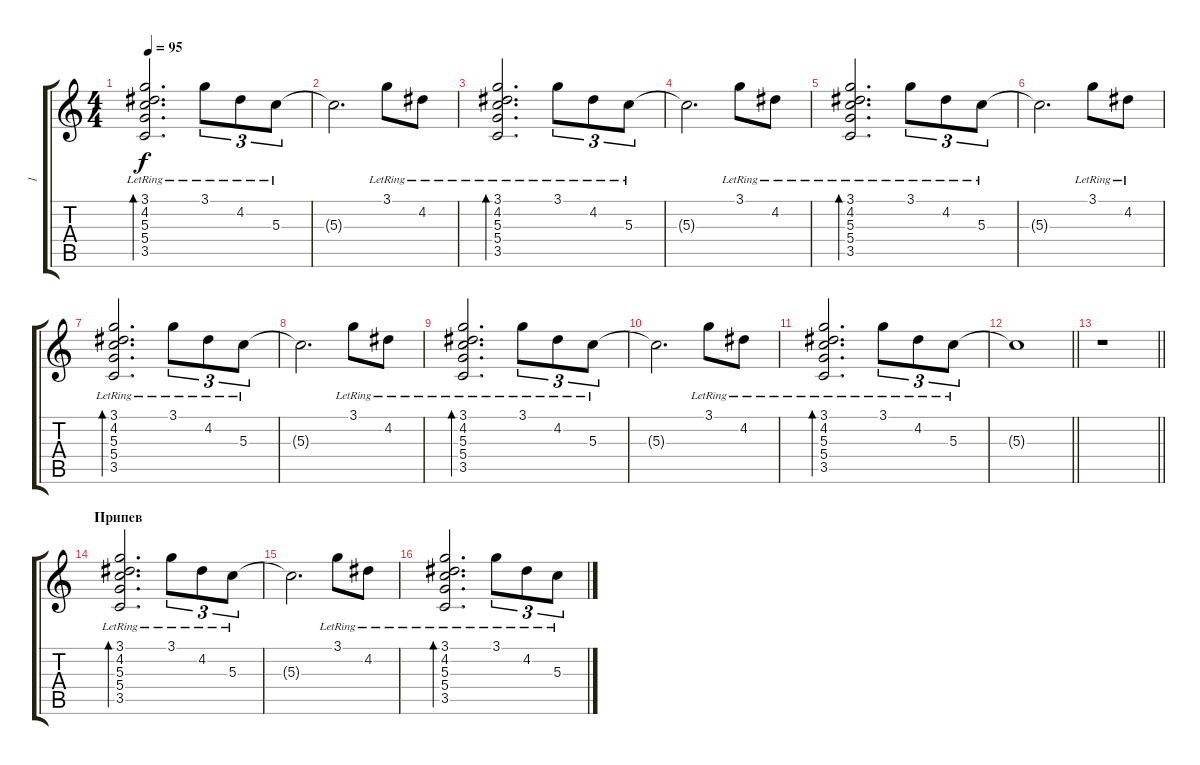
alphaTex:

\track ("1" "1") {instrument acousticguitarsteel}
\staff {score tabs}
\tuning (E4 B3 G3 D3 A2 E2) {hide}
\ts (4 4)
\tempo 95
\clef g2
\ks c
(3.1{lr} 4.2{lr} 5.3{lr} 5.4{lr} 3.5{lr}).2{d bd 60 dy f} 3.1{lr}.8{tu (3 2)} 4.2{lr}.8{tu (3 2)} 5.3{lr}.8{tu (3 2)} |
5.3{t}.2{d} 3.1{lr}.8 4.2{lr}.8 |
(3.1{lr} 4.2{lr} 5.3{lr} 5.4{lr} 3.5{lr}).2{d bd 60} 3.1{lr}.8{tu (3 2)} 4.2{lr}.8{tu (3 2)} 5.3{lr}.8{tu (3 2)} |
5.3{t}.2{d} 3.1{lr}.8 4.2{lr}.8 |
(3.1{lr} 4.2{lr} 5.3{lr} 5.4{lr} 3.5{lr}).2{d bd 60} 3.1{lr}.8{tu (3 2)} 4.2{lr}.8{tu (3 2)} 5.3{lr}.8{tu (3 2)} |
5.3{t}.2{d} 3.1{lr}.8 4.2{lr}.8 |
(3.1{lr} 4.2{lr} 5.3{lr} 5.4{lr} 3.5{lr}).2{d bd 60} 3.1{lr}.8{tu (3 2)} 4.2{lr}.8{tu (3 2)} 5.3{lr}.8{tu (3 2)} |
5.3{t}.2{d} 3.1{lr}.8 4.2{lr}.8 |
(3.1{lr} 4.2{lr} 5.3{lr} 5.4{lr} 3.5{lr}).2{d bd 60} 3.1{lr}.8{tu (3 2)} 4.2{lr}.8{tu (3 2)} 5.3{lr}.8{tu (3 2)} |
5.3{t}.2{d} 3.1{lr}.8 4.2{lr}.8 |
(3.1{lr} 4.2{lr} 5.3{lr} 5.4{lr} 3.5{lr}).2{d bd 60} 3.1{lr}.8{tu (3 2)} 4.2{lr}.8{tu (3 2)} 5.3{lr}.8{tu (3 2)} |
\barLineRight lightlight
5.3{t}.1 |
\barLineRight lightlight
r.1 |
\section ("" "Припев")
(3.1{lr} 4.2{lr} 5.3{lr} 5.4{lr} 3.5{lr}).2{d bd 60} 3.1{lr}.8{tu (3 2)} 4.2{lr}.8{tu (3 2)} 5.3{lr}.8{tu (3 2)} |
5.3{t}.2{d} 3.1{lr}.8 4.2{lr}.8 |
(3.1{lr} 4.2{lr} 5.3{lr} 5.4{lr} 3.5{lr}).2{d bd 60} 3.1{lr}.8{tu (3 2)} 4.2{lr}.8{tu (3 2)} 5.3{lr}.8{tu (3 2)}
